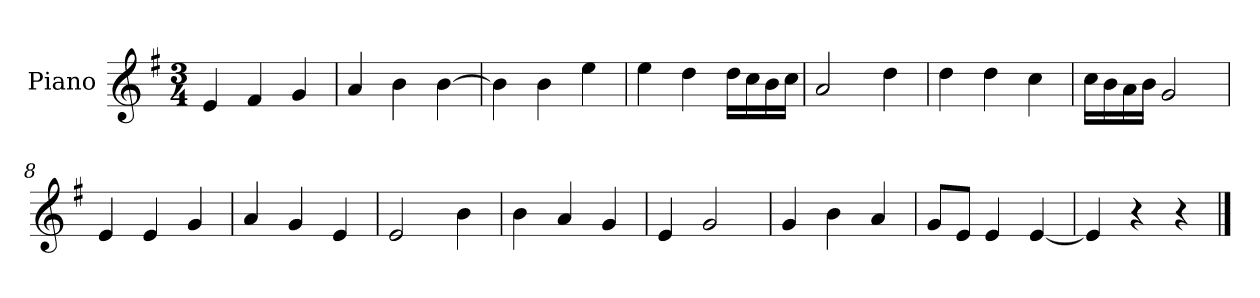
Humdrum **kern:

**kern
*part1
*staff1
*I"Piano
*I'P-no
*clefG2
*k[f#]
*M3/4
*MM178
=1
4e/
4f#/
4g/
=2
4a/
4b\
[4b\
=3
4b\]
4b\
4ee\
=4
4ee\
4dd\
16dd\LL
16cc\
16b\
16cc\JJ
=5
2a/
4dd\
=6
4dd\
4dd\
4cc\
=7
16cc\LL
16b\
16a\
16b\JJ
2g/
=8
4e/
4e/
4g/
=9
4a/
4g/
4e/
=10
2e/
4b\
!!LO:LB:g=z
=11
4b\
4a/
4g/
=12
4e/
2g/
=13
4g/
4b\
4a/
=14
8g/L
8e/J
4e/
[4e/
=15
4e/]
4r
4r
==
*-
